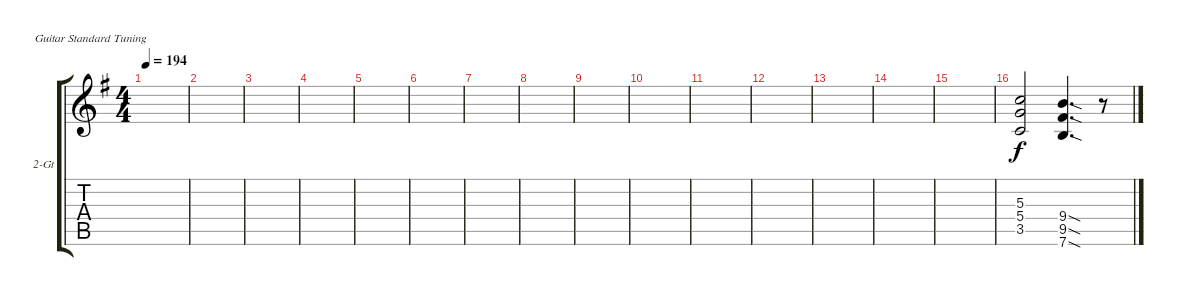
\bracketExtendMode groupsimilarinstruments
\firstSystemTrackNameOrientation horizontal
\otherSystemsTrackNameOrientation horizontal
\track ("2-Gt" "2-Gt") {instrument distortionguitar}
\staff {score tabs}
\tuning (E4 B3 G3 D3 A2 E2)
\ts (4 4)
\tempo 194
\clef g2
\scale
1.05549
\ks g
|
\scale
0.944515 |
\scale
1.05549 |
\scale
0.944515 |
\scale
1.05549 |
\scale
0.944515 |
\scale
1.05549 |
\scale
0.944515 |
\scale
1.05549 |
\scale
0.944515 |
\scale
1.05549 |
\scale
0.944515 |
\scale
1.05549 |
\scale
0.944515 |
\scale
1.05549 |
\scale
0.944515 (3.5 5.4 5.3).2 (7.6{sod} 9.5{sod} 9.4{sod}).4{d} r.8
